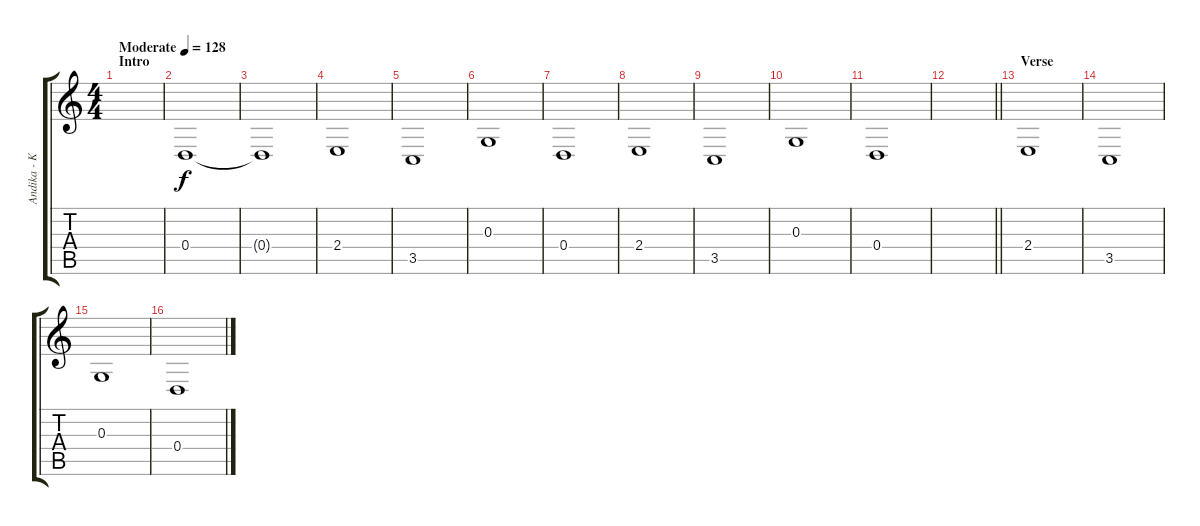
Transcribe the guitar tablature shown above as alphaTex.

\track ("Andika - Keyboard (L)" "Andika - K") {instrument reedorgan}
\staff {score tabs}
\tuning (E4 B3 G3 D3 A2 E2) {hide}
\ts (4 4)
\section ("" "Intro")
\tempo (128 "Moderate")
\clef g2
\ks c
|
0.4.1 |
0.4{t}.1 |
2.4.1 |
3.5.1 |
0.3.1 |
0.4.1 |
2.4.1 |
3.5.1 |
0.3.1 |
0.4.1 |
\barLineRight lightlight
|
\section ("" "Verse")
2.4.1 |
3.5.1 |
0.3.1 |
0.4.1
